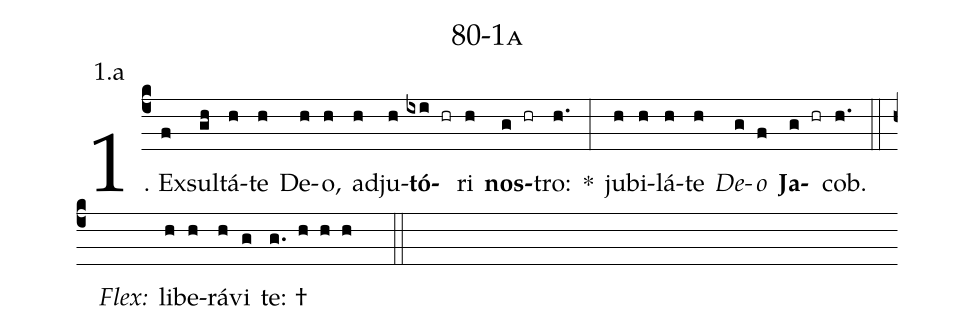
name: 80-1a;
annotation: 1.a;
%%
(c4)1. Ex(f)sul(gh)tá(h)te(h) De(h)o,(h) ad(h)ju(h)<b>tó</b>(ixi hr)ri(h) <b>nos</b>(g hr)tro:(h.) *(:) ju(h)bi(h)lá(h)te(h) <i>De</i>(g)<i>o</i>(f) <b>Ja</b>(g hr)cob.(h.) (::)
<i>Flex:</i>()  li(h)be(h)rá(h)vi(g) te: †(g. h h h  ::)
